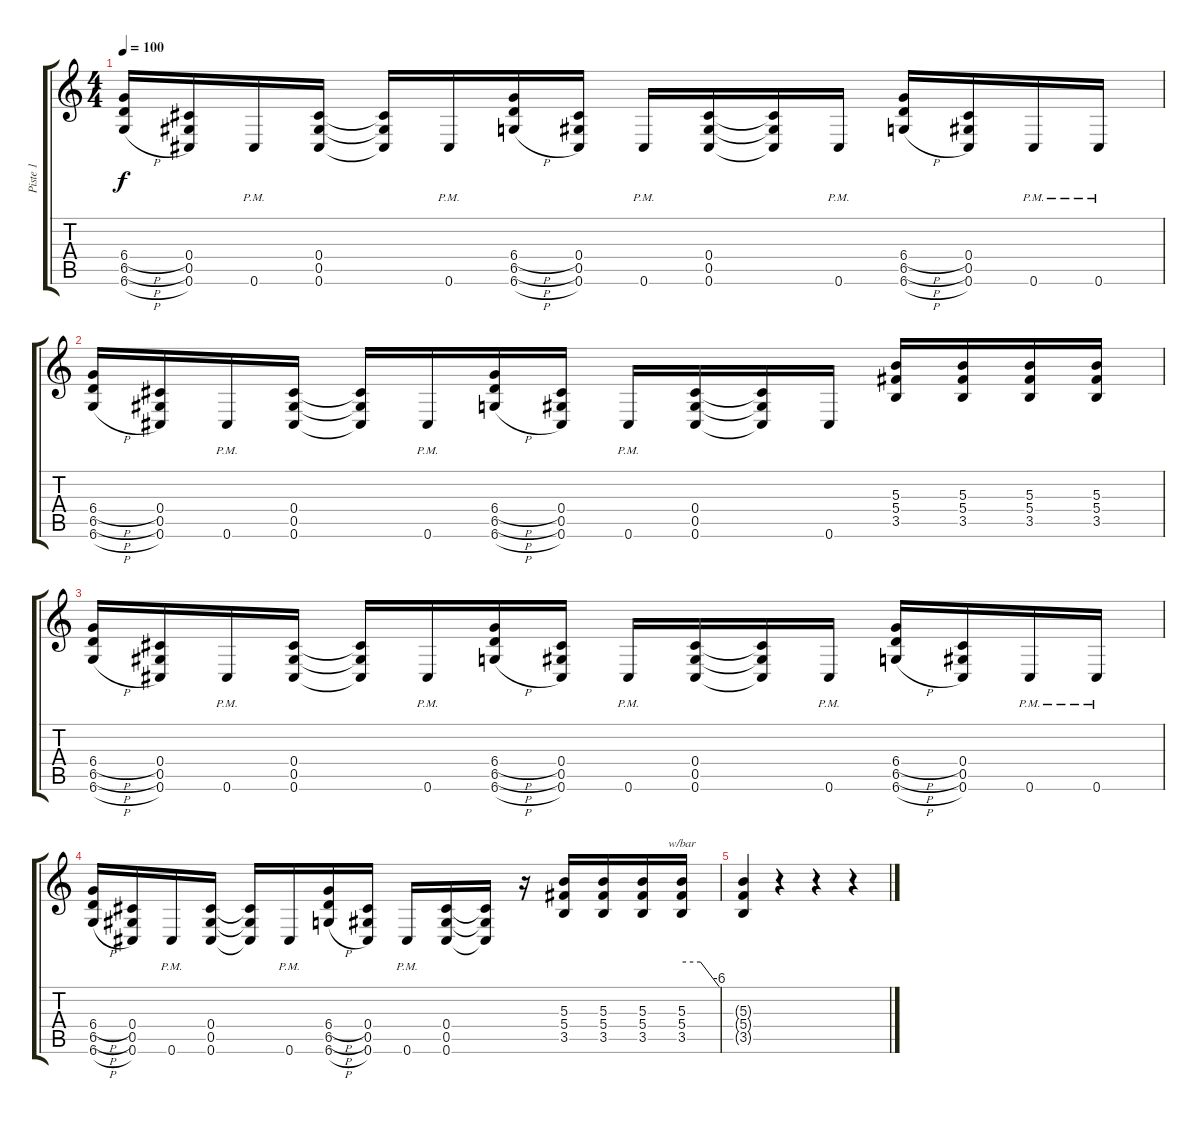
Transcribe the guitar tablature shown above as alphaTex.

\track ("Piste 1" "Piste 1") {instrument distortionguitar}
\staff {score tabs}
\tuning (Db4 Ab3 Gb3 Db3 Ab2 Db2) {hide}
\ts (4 4)
\tempo 100
\clef g2
\ks c
(6.4{h} 6.5{h} 6.6{h}).16{dy f} (0.4 0.5 0.6).16 0.6{pm}.16 (0.4 0.5 0.6).16 (0.4{t} 0.5{t} 0.6{t}).16 0.6{pm}.16 (6.4{h} 6.5{h} 6.6{h}).16 (0.4 0.5 0.6).16 0.6{pm}.16 (0.4 0.5 0.6).16 (0.4{t} 0.5{t} 0.6{t}).16 0.6{pm}.16 (6.4{h} 6.5{h} 6.6{h}).16 (0.4 0.5 0.6).16 0.6{pm}.16 0.6{pm}.16 |
(6.4{h} 6.5{h} 6.6{h}).16 (0.4 0.5 0.6).16 0.6{pm}.16 (0.4 0.5 0.6).16 (0.4{t} 0.5{t} 0.6{t}).16 0.6{pm}.16 (6.4{h} 6.5{h} 6.6{h}).16 (0.4 0.5 0.6).16 0.6{pm}.16 (0.4 0.5 0.6).16 (0.4{t} 0.5{t} 0.6{t}).16 0.6.16 (5.3 5.4 3.5).16 (5.3 5.4 3.5).16 (5.3 5.4 3.5).16 (5.3 5.4 3.5).16 |
(6.4{h} 6.5{h} 6.6{h}).16 (0.4 0.5 0.6).16 0.6{pm}.16 (0.4 0.5 0.6).16 (0.4{t} 0.5{t} 0.6{t}).16 0.6{pm}.16 (6.4{h} 6.5{h} 6.6{h}).16 (0.4 0.5 0.6).16 0.6{pm}.16 (0.4 0.5 0.6).16 (0.4{t} 0.5{t} 0.6{t}).16 0.6{pm}.16 (6.4{h} 6.5{h} 6.6{h}).16 (0.4 0.5 0.6).16 0.6{pm}.16 0.6{pm}.16 |
(6.4{h} 6.5{h} 6.6{h}).16 (0.4 0.5 0.6).16 0.6{pm}.16 (0.4 0.5 0.6).16 (0.4{t} 0.5{t} 0.6{t}).16 0.6{pm}.16 (6.4{h} 6.5{h} 6.6{h}).16 (0.4 0.5 0.6).16 0.6{pm}.16 (0.4 0.5 0.6).16 (0.4{t} 0.5{t} 0.6{t}).16 r.16 (5.3 5.4 3.5).16 (5.3 5.4 3.5).16 (5.3 5.4 3.5).16 (5.3 5.4 3.5).16{tbe (custom default 0 0 30 0 60 -24)} |
(5.3{t} 5.4{t} 3.5{t}).4 r.4 r.4 r.4
